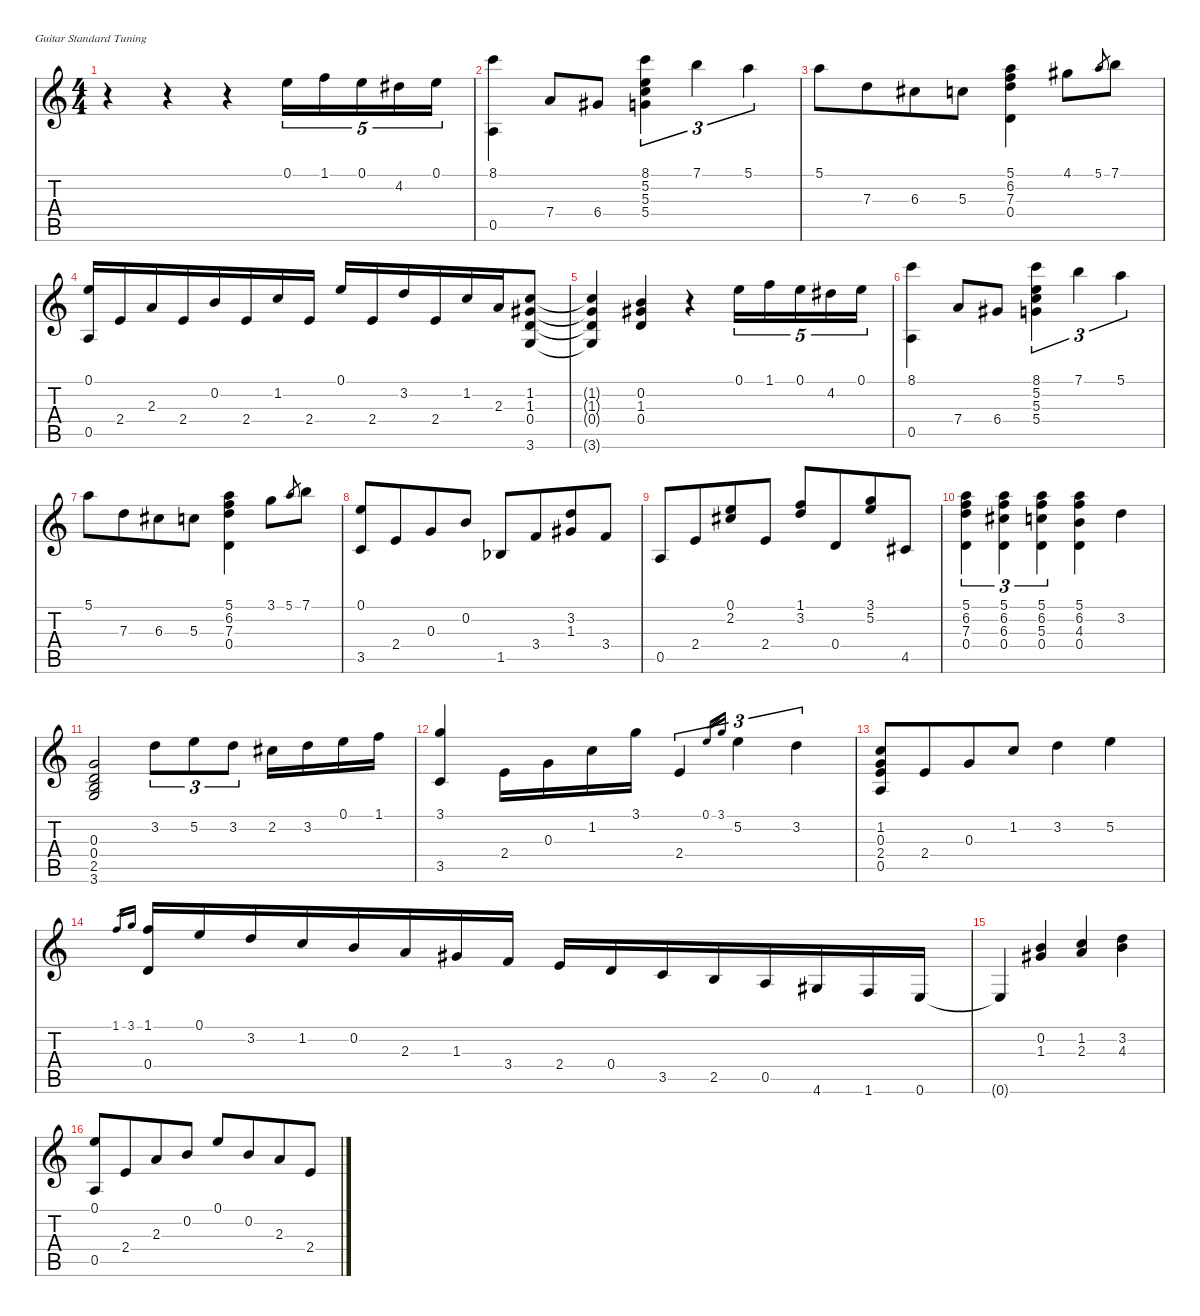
\defaultSystemsLayout 4
\hideDynamics
\bracketExtendMode nobrackets
\singleTrackTrackNamePolicy hidden
\multiTrackTrackNamePolicy hidden
\firstSystemTrackNameOrientation horizontal
\otherSystemsTrackNameOrientation horizontal
\extendBarLines
\chordDiagramsInScore
\track ("Guitarra" "n.guit.") {instrument acousticguitarnylon}
\staff {score tabs}
\tuning (E4 B3 G3 D3 A2 E2)
\ts (4 4)
\beaming (8 4 4)
\tempo (87 hide)
\clef g2
\ks c
r.4{dy mf instrument acousticguitarnylon beam Down} r.4{beam Down} r.4{beam Down} 0.1.16{tu (5 4) beam Down} 1.1.16{tu (5 4) beam Down} 0.1.16{tu (5 4) beam Down} 4.2{acc #}.16{tu (5 4) beam Down} 0.1.16{tu (5 4) beam Down} |
(8.1 0.5).4{beam Down} 7.4.8{beam Up} 6.4{acc #}.8{beam Up} (8.1 5.2 5.3 5.4).4{tu (3 2) beam Down} 7.1.4{tu (3 2) beam Down} 5.1.4{tu (3 2) beam Down} |
5.1.8{beam Down} 7.3.8{beam Down} 6.3{acc #}.8{beam Down} 5.3.8{beam Down} (5.1 6.2 7.3 0.4).4{beam Down} 4.1{acc #}.8{beam Down} 5.1.8{gr beam Up} 7.1.8{beam Down} |
(0.1 0.5).16{beam Up} 2.4.16{beam Up} 2.3.16{beam Up} 2.4.16{beam Up} 0.2.16{beam Up} 2.4.16{beam Up} 1.2.16{beam Up} 2.4.16{beam Up} 0.1.16{beam Up} 2.4.16{beam Up} 3.2.16{beam Up} 2.4.16{beam Up} 1.2.16{beam Up} 2.3.16{beam Up} (1.2 0.4 3.6 1.3{acc #}).8{beam Up} |
(1.2{t} 1.3{t acc #} 0.4{t} 3.6{t}).4{beam Up} (0.2 1.3{acc #} 0.4).4{beam Up} r.4{beam Up} 0.1.16{tu (5 4) beam Down} 1.1.16{tu (5 4) beam Down} 0.1.16{tu (5 4) beam Down} 4.2{acc #}.16{tu (5 4) beam Down} 0.1.16{tu (5 4) beam Down} |
(0.5 8.1).4{beam Down} 7.4.8{beam Up} 6.4{acc #}.8{beam Up} (8.1 5.2 5.3 5.4).4{tu (3 2) beam Down} 7.1.4{tu (3 2) beam Down} 5.1.4{tu (3 2) beam Down} |
5.1.8{beam Down} 7.3.8{beam Down} 6.3{acc #}.8{beam Down} 5.3.8{beam Down} (6.2 7.3 0.4 5.1).4{beam Down} 3.1.8{beam Down} 5.1.8{gr beam Up} 7.1.8{beam Down} |
(3.5 0.1).8{beam Up} 2.4.8{beam Up} 0.3.8{beam Up} 0.2.8{beam Up} 1.5{acc b}.8{beam Up} 3.4.8{beam Up} (3.2 1.3{acc #}).8{beam Up} 3.4.8{beam Up} |
0.5.8{beam Up} 2.4.8{beam Up} (0.1 2.2{acc #}).8{beam Up} 2.4.8{beam Up} (1.1 3.2).8{beam Up} 0.4.8{beam Up} (3.1 5.2).8{beam Up} 4.5{acc #}.8{beam Up} |
(6.2 7.3 0.4 5.1).4{tu (3 2) beam Down} (5.1 6.2 6.3{acc #} 0.4).4{tu (3 2) beam Down} (5.1 6.2 5.3 0.4).4{tu (3 2) beam Down} (5.1 6.2 4.3 0.4).4{beam Down} 3.2.4{beam Down} |
(0.3 2.5 3.6 0.4).2{beam Up} 3.2.8{tu (3 2) beam Down} 5.2.8{tu (3 2) beam Down} 3.2.8{tu (3 2) beam Down} 2.2{acc #}.16{beam Down} 3.2.16{beam Down} 0.1.16{beam Down} 1.1.16{beam Down} |
(3.1 3.5).4{beam Up} 2.4.16{beam Down} 0.3.16{beam Down} 1.2.16{beam Down} 3.1.16{beam Down} 2.4.4{tu (3 2) beam Up} 0.1.16{tu (3 2) gr beam Up} 3.1.16{tu (3 2) gr beam Up} 5.2.4{tu (3 2) beam Down} 3.2.4{tu (3 2) beam Down} |
(1.2 0.3 2.4 0.5).8{beam Up} 2.4.8{beam Up} 0.3.8{beam Up} 1.2.8{beam Up} 3.2.4{beam Down} 5.2.4{beam Down} |
1.1.16{gr beam Up} 3.1.16{gr beam Up} (1.1 0.4).16{beam Up} 0.1.16{beam Up} 3.2.16{beam Up} 1.2.16{beam Up} 0.2.16{beam Up} 2.3.16{beam Up} 1.3{acc #}.16{beam Up} 3.4.16{beam Up} 2.4.16{beam Up} 0.4.16{beam Up} 3.5.16{beam Up} 2.5.16{beam Up} 0.5.16{beam Up} 4.6{acc #}.16{beam Up} 1.6.16{beam Up} 0.6.16{beam Up} |
0.6{t}.4{beam Up} (0.2 1.3{acc #}).4{beam Up} (1.2 2.3).4{beam Up} (3.2 4.3).4{beam Down} |
(0.1 0.5).8{beam Up} 2.4.8{beam Up} 2.3.8{beam Up} 0.2.8{beam Up} 0.1.8{beam Up} 0.2.8{beam Up} 2.3.8{beam Up} 2.4.8{beam Up}
